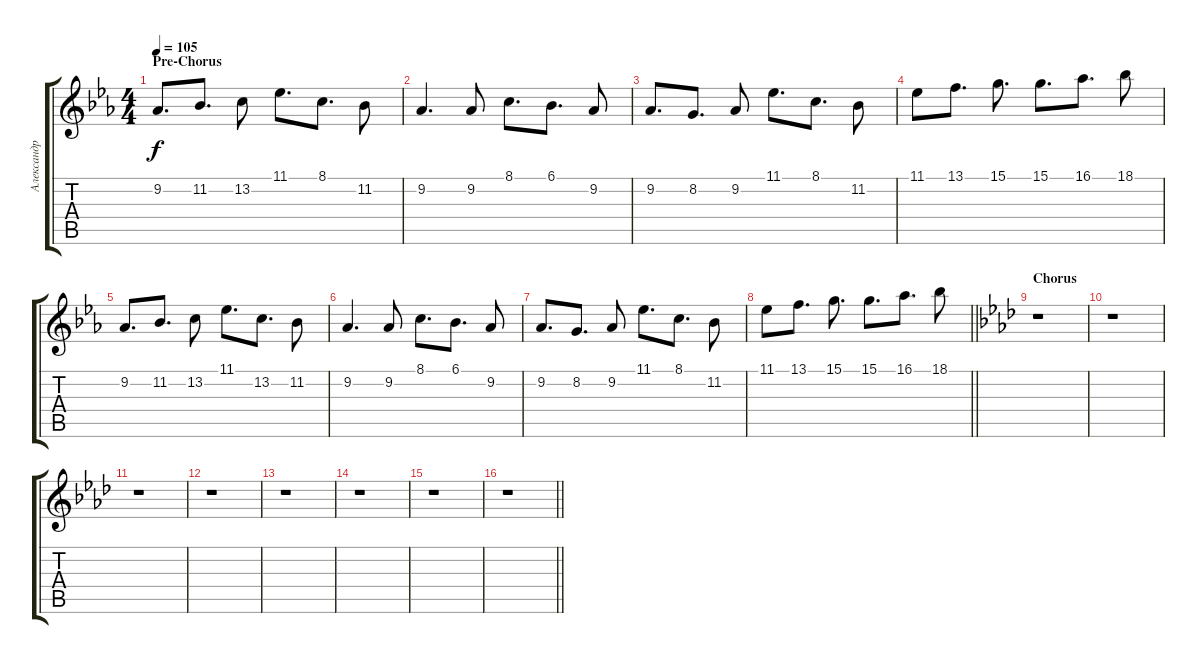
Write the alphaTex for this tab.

\track ("Александр Андрюхин" "Александр ") {instrument churchorgan}
\staff {score tabs}
\tuning (E4 B3 G3 D3 A2 E2) {hide}
\ts (4 4)
\section ("" "Pre-Chorus")
\tempo 105
\clef g2
\ks eb
9.2.8{d dy f} 11.2.8{d} 13.2.8 11.1.8{d} 8.1.8{d} 11.2.8 |
9.2.4{d} 9.2.8 8.1.8{d} 6.1.8{d} 9.2.8 |
9.2.8{d} 8.2.8{d} 9.2.8 11.1.8{d} 8.1.8{d} 11.2.8 |
11.1.8 13.1.8{d} 15.1.8{d} 15.1.8{d} 16.1.8{d} 18.1.8 |
9.2.8{d} 11.2.8{d} 13.2.8 11.1.8{d} 13.2.8{d} 11.2.8 |
9.2.4{d} 9.2.8 8.1.8{d} 6.1.8{d} 9.2.8 |
9.2.8{d} 8.2.8{d} 9.2.8 11.1.8{d} 8.1.8{d} 11.2.8 |
\barLineRight lightlight
11.1.8 13.1.8{d} 15.1.8{d} 15.1.8{d} 16.1.8{d} 18.1.8 |
\section ("" "Chorus")
\ks ab
r.1 |
r.1 |
r.1 |
r.1 |
r.1 |
r.1 |
r.1 |
\barLineRight lightlight
r.1
